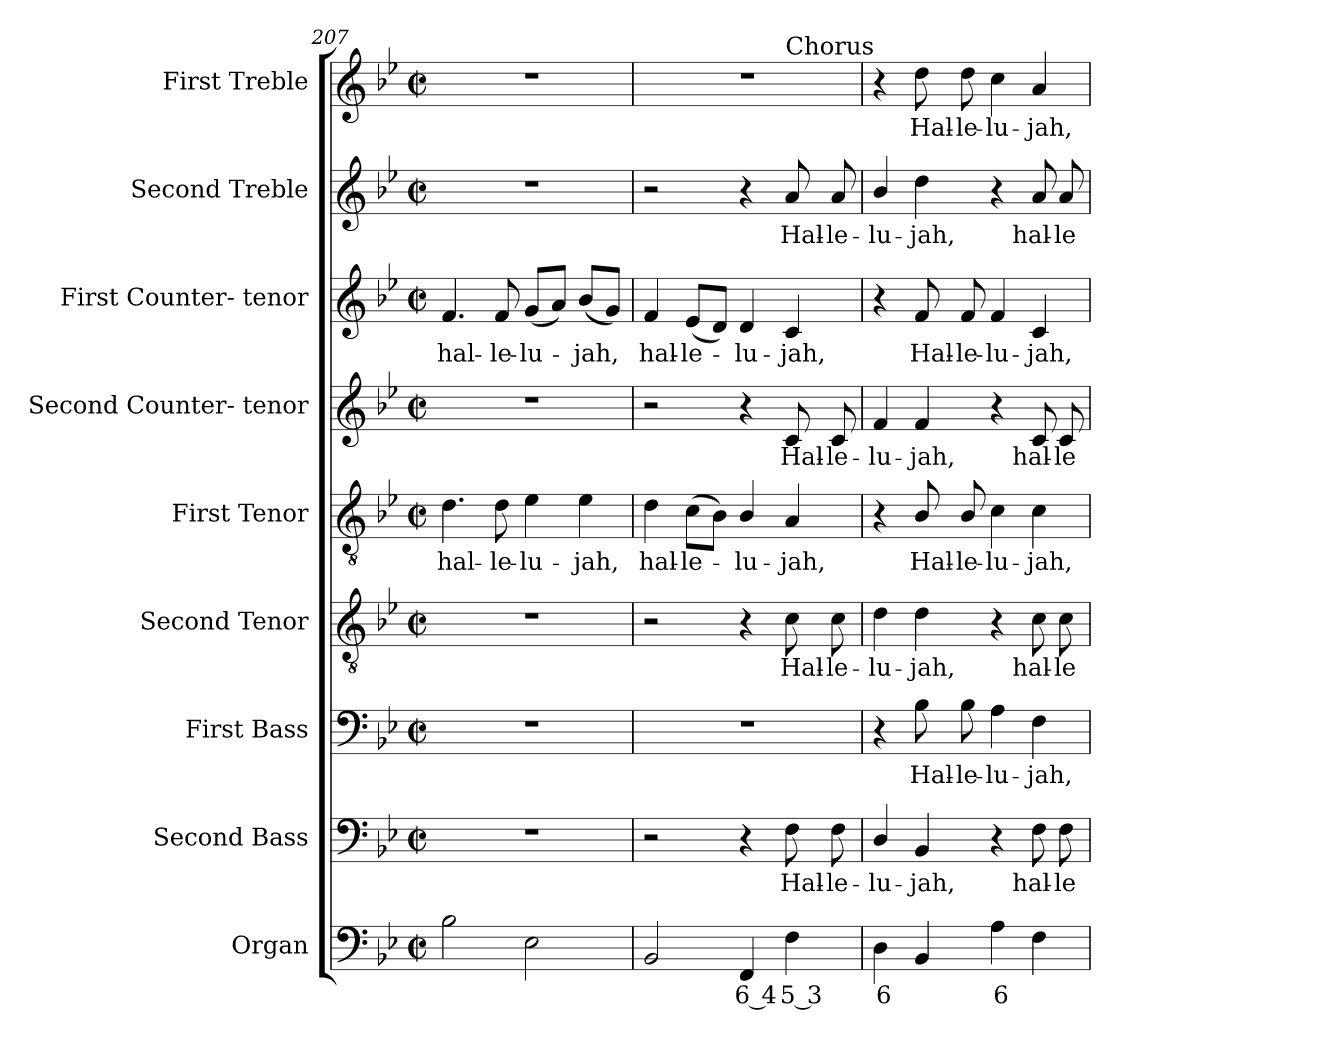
**kern	**text	**kern	**text	**kern	**text	**kern	**text	**kern	**text	**kern	**text	**kern	**text	**kern	**text	**kern	**text
*part9	*part9	*part8	*part8	*part7	*part7	*part6	*part6	*part5	*part5	*part4	*part4	*part3	*part3	*part2	*part2	*part1	*part1
*staff9	*staff9	*staff8	*staff8	*staff7	*staff7	*staff6	*staff6	*staff5	*staff5	*staff4	*staff4	*staff3	*staff3	*staff2	*staff2	*staff1	*staff1
*I"Organ	*	*I"Second Bass	*	*I"First Bass	*	*I"Second Tenor	*	*I"First Tenor	*	*I"Second Counter- tenor	*	*I"First Counter- tenor	*	*I"Second Treble	*	*I"First Treble	*
*I'Org.	*	*I'B2.	*	*I'B1.	*	*I'T2.	*	*I'T1.	*	*	*	*	*	*I'S2.	*	*	*
*clefF4	*	*clefF4	*	*clefF4	*	*clefGv2	*	*clefGv2	*	*clefG2	*	*clefG2	*	*clefG2	*	*clefG2	*
*	*	*	*	*	*	*ITrd7c12	*	*ITrd7c12	*	*	*	*	*	*	*	*	*
*k[b-e-]	*	*k[b-e-]	*	*k[b-e-]	*	*k[b-e-]	*	*k[b-e-]	*	*k[b-e-]	*	*k[b-e-]	*	*k[b-e-]	*	*k[b-e-]	*
*B-:	*	*B-:	*	*B-:	*	*B-:	*	*B-:	*	*B-:	*	*B-:	*	*B-:	*	*B-:	*
*M2/2	*	*M2/2	*	*M2/2	*	*M2/2	*	*M2/2	*	*M2/2	*	*M2/2	*	*M2/2	*	*M2/2	*
*met(c|)	*	*met(c|)	*	*met(c|)	*	*met(c|)	*	*met(c|)	*	*met(c|)	*	*met(c|)	*	*met(c|)	*	*met(c|)	*
=207	=207	=207	=207	=207	=207	=207	=207	=207	=207	=207	=207	=207	=207	=207	=207	=207	=207
!	!	!	!	!	!	!	!	!	!LO:LY:b:color=#000000	!	!	!	!	!	!	!	!
!	!	!	!	!	!	!	!	!	!	!	!	!	!LO:LY:b:color=#000000	!	!	!	!
2B-i\	.	1r	.	1r	.	1r	.	4.Di\	hal-	1r	.	4.fi/	hal-	1r	.	1r	.
!	!	!	!	!	!	!	!	!	!LO:LY:b:color=#000000	!	!	!	!	!	!	!	!
!	!	!	!	!	!	!	!	!	!	!	!	!	!LO:LY:b:color=#000000	!	!	!	!
.	.	.	.	.	.	.	.	8Di\	-le-	.	.	8fi/	-le-	.	.	.	.
!	!	!	!	!	!	!	!	!	!LO:LY:b:color=#000000	!	!	!	!	!	!	!	!
!	!	!	!	!	!	!	!	!	!	!	!	!	!LO:LY:b:color=#000000	!	!	!	!
2E-i\	.	.	.	.	.	.	.	4E-i\	-lu-	.	.	(8gi/L	-lu-	.	.	.	.
.	.	.	.	.	.	.	.	.	.	.	.	8ai/J)	.	.	.	.	.
!	!	!	!	!	!	!	!	!	!LO:LY:b:color=#000000	!	!	!	!	!	!	!	!
!	!	!	!	!	!	!	!	!	!	!	!	!	!LO:LY:b:color=#000000	!	!	!	!
.	.	.	.	.	.	.	.	4E-i\	-jah,	.	.	(8b-i/L	-jah,	.	.	.	.
.	.	.	.	.	.	.	.	.	.	.	.	8gi/J)	.	.	.	.	.
!!LO:LB:g=z
=208	=208	=208	=208	=208	=208	=208	=208	=208	=208	=208	=208	=208	=208	=208	=208	=208	=208
!	!	!	!	!	!	!	!	!	!LO:LY:b:color=#000000	!	!	!	!	!	!	!	!
!	!	!	!	!	!	!	!	!	!	!	!	!	!LO:LY:b:color=#000000	!	!	!	!
*	*	*	*	*	*	*	*	*	*	*	*	*	*	*	*	*^	*
2BB-i/	.	2r	.	1r	.	2r	.	4Di\	hal-	2r	.	4fi/	hal-	2r	.	1r	2.ryy	.
!	!	!	!	!	!	!	!	!	!LO:LY:b:color=#000000	!	!	!	!	!	!	!	!	!
!	!	!	!	!	!	!	!	!	!	!	!	!	!LO:LY:b:color=#000000	!	!	!	!	!
.	.	.	.	.	.	.	.	(8Ci\L	-le-	.	.	(8e-i/L	-le-	.	.	.	.	.
.	.	.	.	.	.	.	.	8BB-i\J)	.	.	.	8di/J)	.	.	.	.	.	.
!	!LO:LY:b:color=#000000	!	!	!	!	!	!	!	!	!	!	!	!	!	!	!	!	!
!	!	!	!	!	!	!	!	!	!LO:LY:b:color=#000000	!	!	!	!	!	!	!	!	!
!	!	!	!	!	!	!	!	!	!	!	!	!	!LO:LY:b:color=#000000	!	!	!	!	!
4FFi/	6 4	4r	.	.	.	4r	.	4BB-i/	-lu-	4r	.	4di/	-lu-	4r	.	.	.	.
!	!LO:LY:b:color=#000000	!	!	!	!	!	!	!	!	!	!	!	!	!	!	!	!	!
!	!	!	!LO:LY:b:color=#000000	!	!	!	!	!	!	!	!	!	!	!	!	!	!	!
!	!	!	!	!	!	!	!LO:LY:b:color=#000000	!	!	!	!	!	!	!	!	!	!	!
!	!	!	!	!	!	!	!	!	!LO:LY:b:color=#000000	!	!	!	!	!	!	!	!	!
!	!	!	!	!	!	!	!	!	!	!	!LO:LY:b:color=#000000	!	!	!	!	!	!	!
!	!	!	!	!	!	!	!	!	!	!	!	!	!LO:LY:b:color=#000000	!	!	!	!	!
!	!	!	!	!	!	!	!	!	!	!	!	!	!	!	!	!	!LO:TX:a:t=Chorus	!
!	!	!	!	!	!	!	!	!	!	!	!	!	!	!	!LO:LY:b:color=#000000	!	!	!
4Fi\	5 3	8Fi\	Hal-	.	.	8Ci\	Hal-	4AAi/	-jah,	8ci/	Hal-	4ci/	-jah,	8ai/	Hal-	.	4ryy	.
!	!	!	!LO:LY:b:color=#000000	!	!	!	!	!	!	!	!	!	!	!	!	!	!	!
!	!	!	!	!	!	!	!LO:LY:b:color=#000000	!	!	!	!	!	!	!	!	!	!	!
!	!	!	!	!	!	!	!	!	!	!	!LO:LY:b:color=#000000	!	!	!	!	!	!	!
!	!	!	!	!	!	!	!	!	!	!	!	!	!	!	!LO:LY:b:color=#000000	!	!	!
.	.	8Fi\	-le-	.	.	8Ci\	-le-	.	.	8ci/	-le-	.	.	8ai/	-le-	.	.	.
*	*	*	*	*	*	*	*	*	*	*	*	*	*	*	*	*v	*v	*
=209	=209	=209	=209	=209	=209	=209	=209	=209	=209	=209	=209	=209	=209	=209	=209	=209	=209
*	*	*	*	*	*	*	*	*	*	*	*	*	*	*	*	*^	*
!	!LO:LY:b:color=#000000	!	!	!	!	!	!	!	!	!	!	!	!	!	!	!	!	!
*	*	*	*	*	*	*	*	*	*	*	*	*	*	*	*	*v	*v	*
*	*	*	*	*	*	*	*	*	*	*	*	*	*	*	*	*^	*
!	!	!	!LO:LY:b:color=#000000	!	!	!	!	!	!	!	!	!	!	!	!	!	!	!
*	*	*	*	*	*	*	*	*	*	*	*	*	*	*	*	*v	*v	*
*	*	*	*	*	*	*	*	*	*	*	*	*	*	*	*	*^	*
!	!	!	!	!	!	!	!LO:LY:b:color=#000000	!	!	!	!	!	!	!	!	!	!	!
*	*	*	*	*	*	*	*	*	*	*	*	*	*	*	*	*v	*v	*
*	*	*	*	*	*	*	*	*	*	*	*	*	*	*	*	*^	*
!	!	!	!	!	!	!	!	!	!	!	!LO:LY:b:color=#000000	!	!	!	!	!	!	!
*	*	*	*	*	*	*	*	*	*	*	*	*	*	*	*	*v	*v	*
*	*	*	*	*	*	*	*	*	*	*	*	*	*	*	*	*^	*
!	!	!	!	!	!	!	!	!	!	!	!	!	!	!	!LO:LY:b:color=#000000	!	!	!
*	*	*	*	*	*	*	*	*	*	*	*	*	*	*	*	*v	*v	*
4Di\	6	4Di/	-lu-	4r	.	4Di\	-lu-	4r	.	4fi/	-lu-	4r	.	4b-i/	-lu-	4r	.
!	!	!	!LO:LY:b:color=#000000	!	!	!	!	!	!	!	!	!	!	!	!	!	!
!	!	!	!	!	!LO:LY:b:color=#000000	!	!	!	!	!	!	!	!	!	!	!	!
!	!	!	!	!	!	!	!LO:LY:b:color=#000000	!	!	!	!	!	!	!	!	!	!
!	!	!	!	!	!	!	!	!	!LO:LY:b:color=#000000	!	!	!	!	!	!	!	!
!	!	!	!	!	!	!	!	!	!	!	!LO:LY:b:color=#000000	!	!	!	!	!	!
!	!	!	!	!	!	!	!	!	!	!	!	!	!LO:LY:b:color=#000000	!	!	!	!
!	!	!	!	!	!	!	!	!	!	!	!	!	!	!	!LO:LY:b:color=#000000	!	!
!	!	!	!	!	!	!	!	!	!	!	!	!	!	!	!	!	!LO:LY:b:color=#000000
4BB-i/	.	4BB-i/	-jah,	8B-i\	Hal-	4Di\	-jah,	8BB-i/	Hal-	4fi/	-jah,	8fi/	Hal-	4ddi\	-jah,	8ddi\	Hal-
!	!	!	!	!	!LO:LY:b:color=#000000	!	!	!	!	!	!	!	!	!	!	!	!
!	!	!	!	!	!	!	!	!	!LO:LY:b:color=#000000	!	!	!	!	!	!	!	!
!	!	!	!	!	!	!	!	!	!	!	!	!	!LO:LY:b:color=#000000	!	!	!	!
!	!	!	!	!	!	!	!	!	!	!	!	!	!	!	!	!	!LO:LY:b:color=#000000
.	.	.	.	8B-i\	-le-	.	.	8BB-i/	-le-	.	.	8fi/	-le-	.	.	8ddi\	-le-
!	!LO:LY:b:color=#000000	!	!	!	!	!	!	!	!	!	!	!	!	!	!	!	!
!	!	!	!	!	!LO:LY:b:color=#000000	!	!	!	!	!	!	!	!	!	!	!	!
!	!	!	!	!	!	!	!	!	!LO:LY:b:color=#000000	!	!	!	!	!	!	!	!
!	!	!	!	!	!	!	!	!	!	!	!	!	!LO:LY:b:color=#000000	!	!	!	!
!	!	!	!	!	!	!	!	!	!	!	!	!	!	!	!	!	!LO:LY:b:color=#000000
4Ai\	6	4r	.	4Ai\	-lu-	4r	.	4Ci\	-lu-	4r	.	4fi/	-lu-	4r	.	4cci\	-lu-
!	!	!	!LO:LY:b:color=#000000	!	!	!	!	!	!	!	!	!	!	!	!	!	!
!	!	!	!	!	!LO:LY:b:color=#000000	!	!	!	!	!	!	!	!	!	!	!	!
!	!	!	!	!	!	!	!LO:LY:b:color=#000000	!	!	!	!	!	!	!	!	!	!
!	!	!	!	!	!	!	!	!	!LO:LY:b:color=#000000	!	!	!	!	!	!	!	!
!	!	!	!	!	!	!	!	!	!	!	!LO:LY:b:color=#000000	!	!	!	!	!	!
!	!	!	!	!	!	!	!	!	!	!	!	!	!LO:LY:b:color=#000000	!	!	!	!
!	!	!	!	!	!	!	!	!	!	!	!	!	!	!	!LO:LY:b:color=#000000	!	!
!	!	!	!	!	!	!	!	!	!	!	!	!	!	!	!	!	!LO:LY:b:color=#000000
4Fi\	.	8Fi\	hal-	4Fi\	-jah,	8Ci\	hal-	4Ci\	-jah,	8ci/	hal-	4ci/	-jah,	8ai/	hal-	4ai/	-jah,
!	!	!	!LO:LY:b:color=#000000	!	!	!	!	!	!	!	!	!	!	!	!	!	!
!	!	!	!	!	!	!	!LO:LY:b:color=#000000	!	!	!	!	!	!	!	!	!	!
!	!	!	!	!	!	!	!	!	!	!	!LO:LY:b:color=#000000	!	!	!	!	!	!
!	!	!	!	!	!	!	!	!	!	!	!	!	!	!	!LO:LY:b:color=#000000	!	!
.	.	8Fi\	-le-	.	.	8Ci\	-le-	.	.	8ci/	-le-	.	.	8ai/	-le-	.	.
=	=	=	=	=	=	=	=	=	=	=	=	=	=	=	=	=	=
*-	*-	*-	*-	*-	*-	*-	*-	*-	*-	*-	*-	*-	*-	*-	*-	*-	*-
